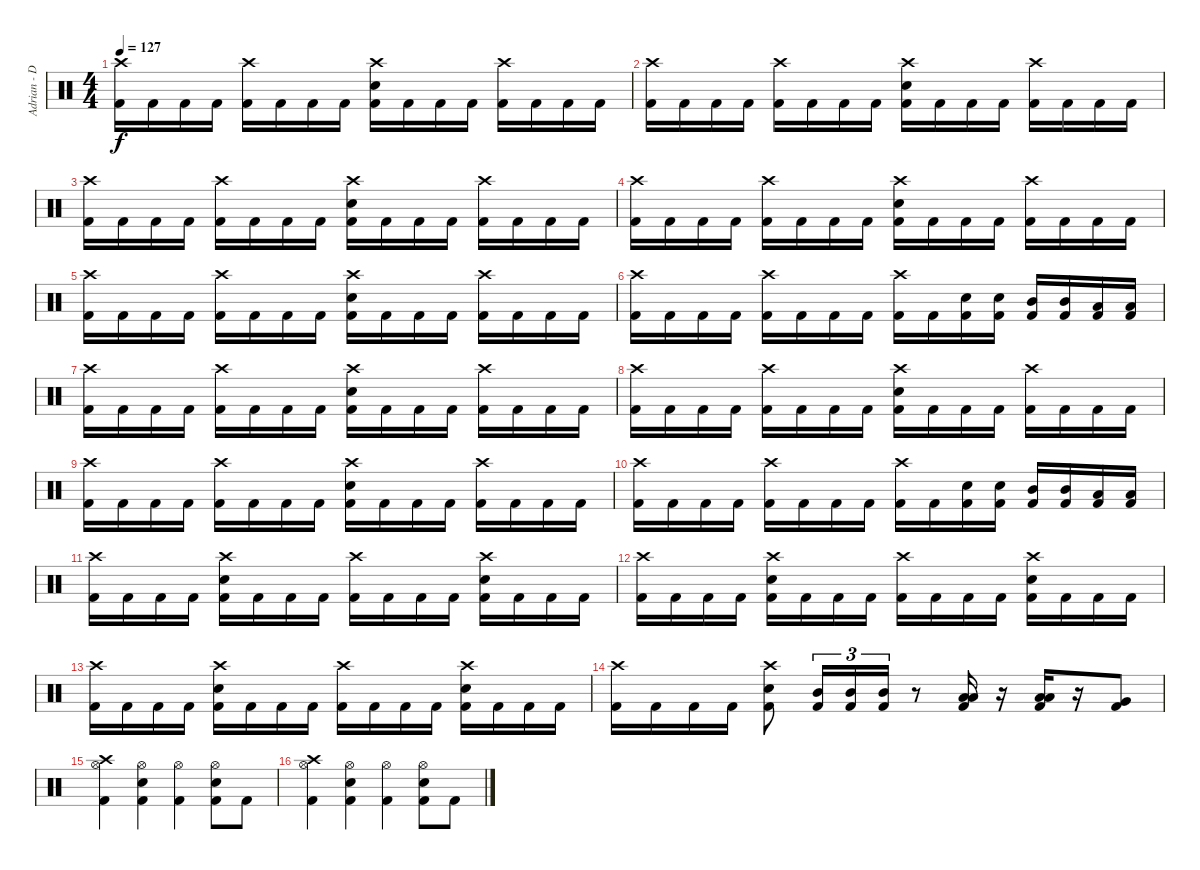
\track ("Adrian - Drums" "Adrian - D") {instrument percussion}
\staff {score}
\articulation defaults
\ts (4 4)
\tempo 127
\clef neutral
\ks c
("Crash high (hit)" "Kick (hit) 2").16{dy f} "Kick (hit) 2".16 "Kick (hit) 2".16 "Kick (hit) 2".16 ("Crash high (hit)" "Kick (hit) 2").16 "Kick (hit) 2".16 "Kick (hit) 2".16 "Kick (hit) 2".16 ("Crash high (hit)" "Electric Snare (hit)" "Kick (hit) 2").16 "Kick (hit) 2".16 "Kick (hit) 2".16 "Kick (hit) 2".16 ("Crash high (hit)" "Kick (hit) 2").16 "Kick (hit) 2".16 "Kick (hit) 2".16 "Kick (hit) 2".16 |
("Crash high (hit)" "Kick (hit) 2").16 "Kick (hit) 2".16 "Kick (hit) 2".16 "Kick (hit) 2".16 ("Crash high (hit)" "Kick (hit) 2").16 "Kick (hit) 2".16 "Kick (hit) 2".16 "Kick (hit) 2".16 ("Crash high (hit)" "Electric Snare (hit)" "Kick (hit) 2").16 "Kick (hit) 2".16 "Kick (hit) 2".16 "Kick (hit) 2".16 ("Crash high (hit)" "Kick (hit) 2").16 "Kick (hit) 2".16 "Kick (hit) 2".16 "Kick (hit) 2".16 |
("Crash high (hit)" "Kick (hit) 2").16 "Kick (hit) 2".16 "Kick (hit) 2".16 "Kick (hit) 2".16 ("Crash high (hit)" "Kick (hit) 2").16 "Kick (hit) 2".16 "Kick (hit) 2".16 "Kick (hit) 2".16 ("Crash high (hit)" "Electric Snare (hit)" "Kick (hit) 2").16 "Kick (hit) 2".16 "Kick (hit) 2".16 "Kick (hit) 2".16 ("Crash high (hit)" "Kick (hit) 2").16 "Kick (hit) 2".16 "Kick (hit) 2".16 "Kick (hit) 2".16 |
("Crash high (hit)" "Kick (hit) 2").16 "Kick (hit) 2".16 "Kick (hit) 2".16 "Kick (hit) 2".16 ("Crash high (hit)" "Kick (hit) 2").16 "Kick (hit) 2".16 "Kick (hit) 2".16 "Kick (hit) 2".16 ("Crash high (hit)" "Electric Snare (hit)" "Kick (hit) 2").16 "Kick (hit) 2".16 "Kick (hit) 2".16 "Kick (hit) 2".16 ("Crash high (hit)" "Kick (hit) 2").16 "Kick (hit) 2".16 "Kick (hit) 2".16 "Kick (hit) 2".16 |
("Crash high (hit)" "Kick (hit) 2").16 "Kick (hit) 2".16 "Kick (hit) 2".16 "Kick (hit) 2".16 ("Crash high (hit)" "Kick (hit) 2").16 "Kick (hit) 2".16 "Kick (hit) 2".16 "Kick (hit) 2".16 ("Crash high (hit)" "Electric Snare (hit)" "Kick (hit) 2").16 "Kick (hit) 2".16 "Kick (hit) 2".16 "Kick (hit) 2".16 ("Crash high (hit)" "Kick (hit) 2").16 "Kick (hit) 2".16 "Kick (hit) 2".16 "Kick (hit) 2".16 |
("Crash high (hit)" "Kick (hit) 2").16 "Kick (hit) 2".16 "Kick (hit) 2".16 "Kick (hit) 2".16 ("Crash high (hit)" "Kick (hit) 2").16 "Kick (hit) 2".16 "Kick (hit) 2".16 "Kick (hit) 2".16 ("Crash high (hit)" "Kick (hit) 2").16 "Kick (hit) 2".16 ("Electric Snare (hit)" "Kick (hit) 2").16 ("Electric Snare (hit)" "Kick (hit) 2").16 ("Mid Tom (hit)" "Kick (hit) 2").16 ("Mid Tom (hit)" "Kick (hit) 2").16 ("Low Tom (hit)" "Kick (hit) 2").16 ("Low Tom (hit)" "Kick (hit) 2").16 |
("Crash high (hit)" "Kick (hit) 2").16 "Kick (hit) 2".16 "Kick (hit) 2".16 "Kick (hit) 2".16 ("Crash high (hit)" "Kick (hit) 2").16 "Kick (hit) 2".16 "Kick (hit) 2".16 "Kick (hit) 2".16 ("Crash high (hit)" "Electric Snare (hit)" "Kick (hit) 2").16 "Kick (hit) 2".16 "Kick (hit) 2".16 "Kick (hit) 2".16 ("Crash high (hit)" "Kick (hit) 2").16 "Kick (hit) 2".16 "Kick (hit) 2".16 "Kick (hit) 2".16 |
("Crash high (hit)" "Kick (hit) 2").16 "Kick (hit) 2".16 "Kick (hit) 2".16 "Kick (hit) 2".16 ("Crash high (hit)" "Kick (hit) 2").16 "Kick (hit) 2".16 "Kick (hit) 2".16 "Kick (hit) 2".16 ("Crash high (hit)" "Electric Snare (hit)" "Kick (hit) 2").16 "Kick (hit) 2".16 "Kick (hit) 2".16 "Kick (hit) 2".16 ("Crash high (hit)" "Kick (hit) 2").16 "Kick (hit) 2".16 "Kick (hit) 2".16 "Kick (hit) 2".16 |
("Crash high (hit)" "Kick (hit) 2").16 "Kick (hit) 2".16 "Kick (hit) 2".16 "Kick (hit) 2".16 ("Crash high (hit)" "Kick (hit) 2").16 "Kick (hit) 2".16 "Kick (hit) 2".16 "Kick (hit) 2".16 ("Crash high (hit)" "Electric Snare (hit)" "Kick (hit) 2").16 "Kick (hit) 2".16 "Kick (hit) 2".16 "Kick (hit) 2".16 ("Crash high (hit)" "Kick (hit) 2").16 "Kick (hit) 2".16 "Kick (hit) 2".16 "Kick (hit) 2".16 |
("Crash high (hit)" "Kick (hit) 2").16 "Kick (hit) 2".16 "Kick (hit) 2".16 "Kick (hit) 2".16 ("Crash high (hit)" "Kick (hit) 2").16 "Kick (hit) 2".16 "Kick (hit) 2".16 "Kick (hit) 2".16 ("Crash high (hit)" "Kick (hit) 2").16 "Kick (hit) 2".16 ("Electric Snare (hit)" "Kick (hit) 2").16 ("Electric Snare (hit)" "Kick (hit) 2").16 ("Mid Tom (hit)" "Kick (hit) 2").16 ("Mid Tom (hit)" "Kick (hit) 2").16 ("Low Tom (hit)" "Kick (hit) 2").16 ("Low Tom (hit)" "Kick (hit) 2").16 |
("Crash high (hit)" "Kick (hit) 2").16 "Kick (hit) 2".16 "Kick (hit) 2".16 "Kick (hit) 2".16 ("Crash high (hit)" "Electric Snare (hit)" "Kick (hit) 2").16 "Kick (hit) 2".16 "Kick (hit) 2".16 "Kick (hit) 2".16 ("Crash high (hit)" "Kick (hit) 2").16 "Kick (hit) 2".16 "Kick (hit) 2".16 "Kick (hit) 2".16 ("Crash high (hit)" "Electric Snare (hit)" "Kick (hit) 2").16 "Kick (hit) 2".16 "Kick (hit) 2".16 "Kick (hit) 2".16 |
("Crash high (hit)" "Kick (hit) 2").16 "Kick (hit) 2".16 "Kick (hit) 2".16 "Kick (hit) 2".16 ("Crash high (hit)" "Electric Snare (hit)" "Kick (hit) 2").16 "Kick (hit) 2".16 "Kick (hit) 2".16 "Kick (hit) 2".16 ("Crash high (hit)" "Kick (hit) 2").16 "Kick (hit) 2".16 "Kick (hit) 2".16 "Kick (hit) 2".16 ("Crash high (hit)" "Electric Snare (hit)" "Kick (hit) 2").16 "Kick (hit) 2".16 "Kick (hit) 2".16 "Kick (hit) 2".16 |
("Crash high (hit)" "Kick (hit) 2").16 "Kick (hit) 2".16 "Kick (hit) 2".16 "Kick (hit) 2".16 ("Crash high (hit)" "Electric Snare (hit)" "Kick (hit) 2").16 "Kick (hit) 2".16 "Kick (hit) 2".16 "Kick (hit) 2".16 ("Crash high (hit)" "Kick (hit) 2").16 "Kick (hit) 2".16 "Kick (hit) 2".16 "Kick (hit) 2".16 ("Crash high (hit)" "Electric Snare (hit)" "Kick (hit) 2").16 "Kick (hit) 2".16 "Kick (hit) 2".16 "Kick (hit) 2".16 |
("Crash high (hit)" "Kick (hit) 2").16 "Kick (hit) 2".16 "Kick (hit) 2".16 "Kick (hit) 2".16 ("Crash high (hit)" "Electric Snare (hit)" "Kick (hit) 2").8 ("Mid Tom (hit)" "Kick (hit) 2").16{tu (3 2)} ("Mid Tom (hit)" "Kick (hit) 2").16{tu (3 2)} ("Mid Tom (hit)" "Kick (hit) 2").16{tu (3 2)} r.8 ("Low Tom (hit)" "Low Tom (hit)" "Kick (hit) 2").16 r.16 ("Low Tom (hit)" "Low Tom (hit)" "Kick (hit) 2").16 r.16 ("Very Low Tom (hit)" "Kick (hit) 2").8 |
("Crash high (hit)" "Hi-Hat (open)" "Kick (hit) 2").4 ("Hi-Hat (open)" "Electric Snare (hit)" "Kick (hit) 2").4 ("Hi-Hat (open)" "Kick (hit) 2").4 ("Hi-Hat (open)" "Electric Snare (hit)" "Kick (hit) 2").8 "Kick (hit) 2".8 |
("Crash high (hit)" "Hi-Hat (open)" "Kick (hit) 2").4 ("Hi-Hat (open)" "Electric Snare (hit)" "Kick (hit) 2").4 ("Hi-Hat (open)" "Kick (hit) 2").4 ("Hi-Hat (open)" "Electric Snare (hit)" "Kick (hit) 2").8 "Kick (hit) 2".8
